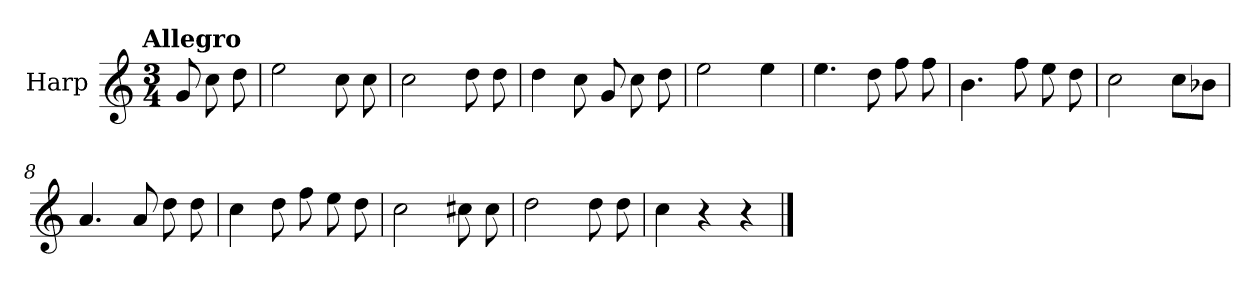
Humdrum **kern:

**kern
*part1
*staff1
*I"Harp
*I'Hrp.
*clefG2
*k[]
!!LO:TX:omd:t=Allegro
*M3/4
*MM144
=
8g/
8cc\
8dd\
=1
2ee\
8cc\
8cc\
=2
2cc\
8dd\
8dd\
=3
4dd\
8cc\
8g/
8cc\
8dd\
=4
2ee\
4ee\
=5
4.ee\
8dd\
8ff\
8ff\
=6
4.b\
8ff\
8ee\
8dd\
=7
2cc\
8cc\L
8b-X\J
=8
4.a/
8a/
8dd\
8dd\
!!LO:LB:g=z
=9
4cc\
8dd\
8ff\
8ee\
8dd\
=10
2cc\
8cc#X\
8cc#\
=11
2dd\
8dd\
8dd\
=12
4cc\
4r
4r
==
*-
